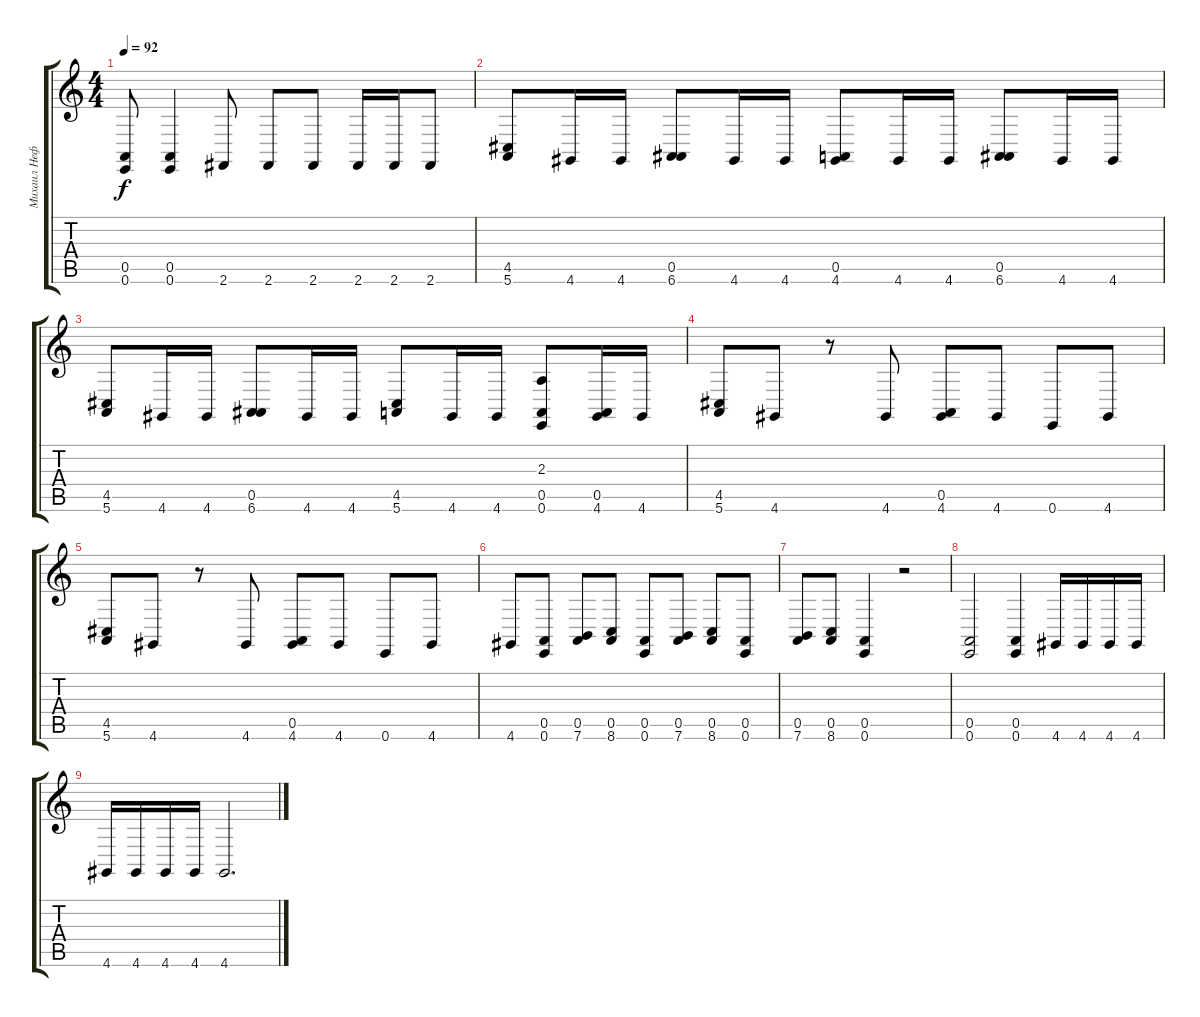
\track ("Михаил Нефедов" "Михаил Неф") {instrument rockorgan}
\staff {score tabs}
\tuning (E4 B3 G3 D3 A2 E2) {hide}
\ts (4 4)
\tempo 92
\clef g2
\ks c
(0.5 0.6).8{dy f} (0.5 0.6).4 2.6.8 2.6.8 2.6.8 2.6.16 2.6.16 2.6.8 |
(4.5 5.6).8 4.6.16 4.6.16 (0.5 6.6).8 4.6.16 4.6.16 (0.5 4.6).8 4.6.16 4.6.16 (0.5 6.6).8 4.6.16 4.6.16 |
(4.5 5.6).8 4.6.16 4.6.16 (0.5 6.6).8 4.6.16 4.6.16 (4.5 5.6).8 4.6.16 4.6.16 (2.3 0.5 0.6).8 (0.5 4.6).16 4.6.16 |
(4.5 5.6).8 4.6.8 r.8 4.6.8 (0.5 4.6).8 4.6.8 0.6.8 4.6.8 |
(4.5 5.6).8 4.6.8 r.8 4.6.8 (0.5 4.6).8 4.6.8 0.6.8 4.6.8 |
4.6.8 (0.5 0.6).8 (0.5 7.6).8 (0.5 8.6).8 (0.5 0.6).8 (0.5 7.6).8 (0.5 8.6).8 (0.5 0.6).8 |
(0.5 7.6).8 (0.5 8.6).8 (0.5 0.6).4 r.2 |
(0.5 0.6).2 (0.5 0.6).4 4.6.16 4.6.16 4.6.16 4.6.16 |
4.6.16 4.6.16 4.6.16 4.6.16 4.6.2{d}
